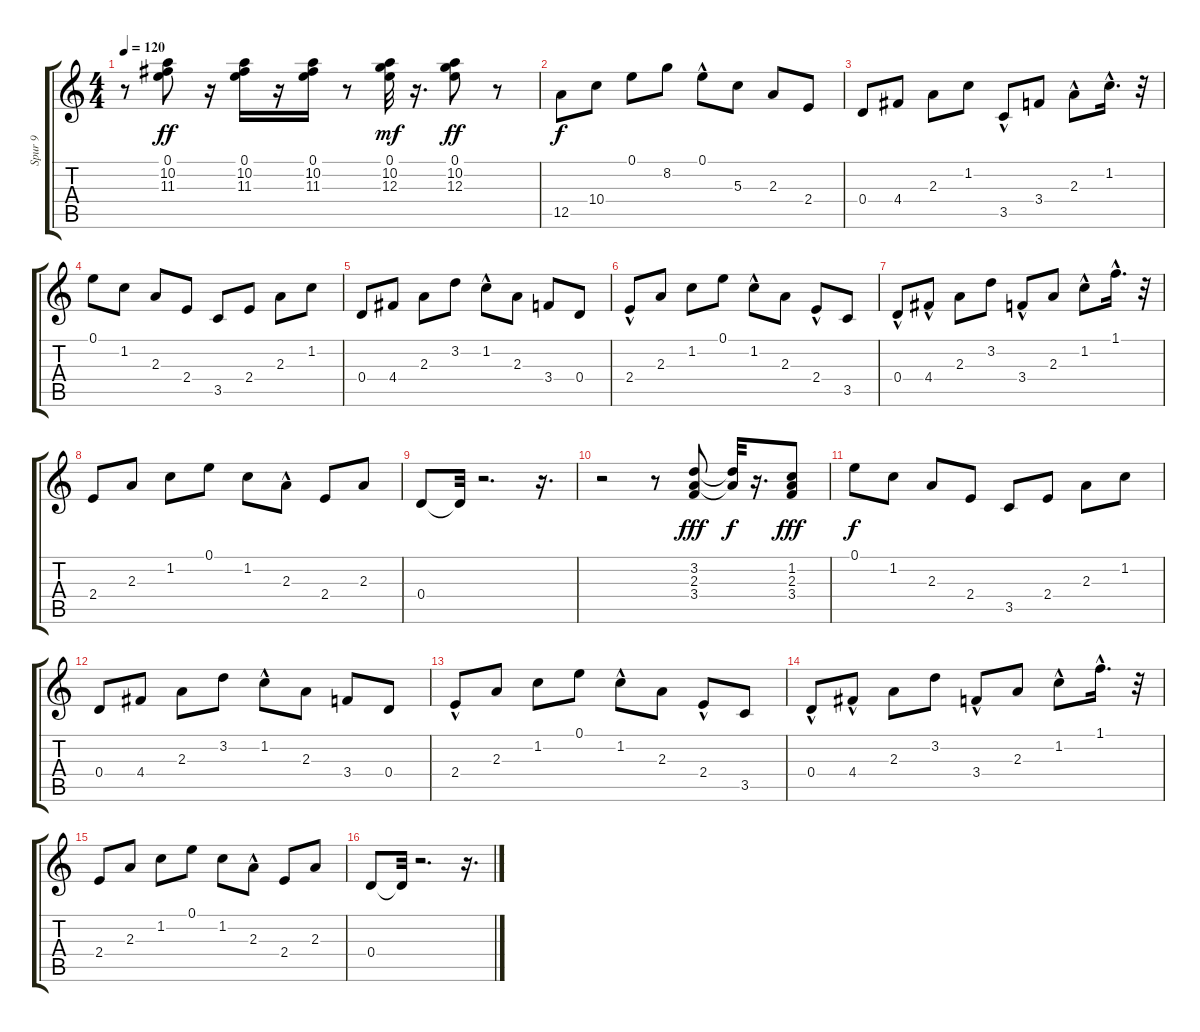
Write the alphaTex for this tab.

\track ("Spur 9" "Spur 9") {instrument overdrivenguitar}
\staff {score tabs}
\tuning (E4 B3 G3 D3 A2 E2) {hide}
\ts (4 4)
\tempo 120
\clef g2
\ks c
r.8{dy ff} (0.1 10.2 11.3).8 r.16 (0.1 10.2 11.3).16 r.16 (0.1 10.2 11.3).16 r.8 (0.1 10.2 12.3).32{dy mf} r.16{d} (0.1 10.2 12.3).8{dy ff} r.8 |
12.5.8{dy f} 10.4.8 0.1.8 8.2.8 0.1{hac}.8 5.3.8 2.3.8 2.4.8 |
0.4.8 4.4.8 2.3.8 1.2.8 3.5{hac}.8 3.4.8 2.3{hac}.8 1.2{hac}.16{d} r.32 |
0.1.8 1.2.8 2.3.8 2.4.8 3.5.8 2.4.8 2.3.8 1.2.8 |
0.4.8 4.4.8 2.3.8 3.2.8 1.2{hac}.8 2.3.8 3.4.8 0.4.8 |
2.4{hac}.8 2.3.8 1.2.8 0.1.8 1.2{hac}.8 2.3.8 2.4{hac}.8 3.5.8 |
0.4{hac}.8 4.4{hac}.8 2.3.8 3.2.8 3.4{hac}.8 2.3.8 1.2{hac}.8 1.1{hac}.16{d} r.32 |
2.4.8 2.3.8 1.2.8 0.1.8 1.2.8 2.3{hac}.8 2.4.8 2.3.8 |
0.4.8 0.4{t}.32 r.2{d} r.16{d} |
r.2 r.8 (3.2 2.3 3.4).8{dy fff} (3.2{t} 2.3{t}).32{dy f} r.16{d} (1.2 2.3 3.4).8{dy fff} |
0.1.8{dy f} 1.2.8 2.3.8 2.4.8 3.5.8 2.4.8 2.3.8 1.2.8 |
0.4.8 4.4.8 2.3.8 3.2.8 1.2{hac}.8 2.3.8 3.4.8 0.4.8 |
2.4{hac}.8 2.3.8 1.2.8 0.1.8 1.2{hac}.8 2.3.8 2.4{hac}.8 3.5.8 |
0.4{hac}.8 4.4{hac}.8 2.3.8 3.2.8 3.4{hac}.8 2.3.8 1.2{hac}.8 1.1{hac}.16{d} r.32 |
2.4.8 2.3.8 1.2.8 0.1.8 1.2.8 2.3{hac}.8 2.4.8 2.3.8 |
0.4.8 0.4{t}.32 r.2{d} r.16{d}
